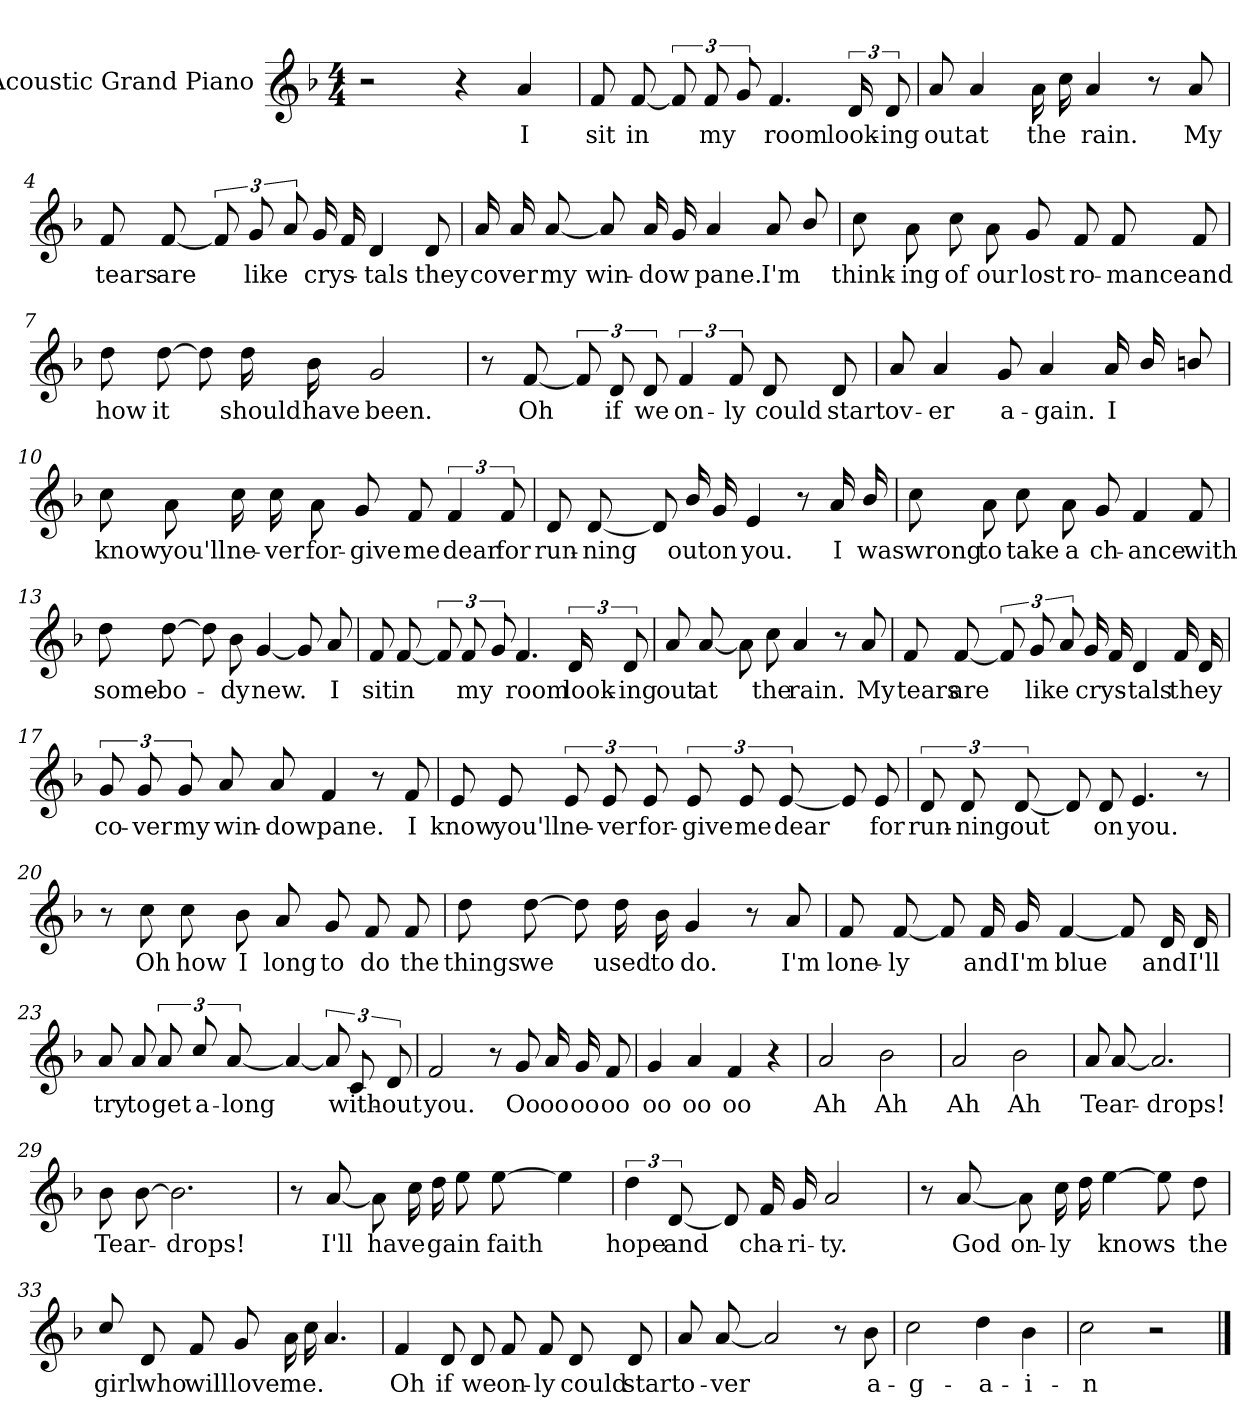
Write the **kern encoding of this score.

**kern	**text
*part1	*part1
*staff1	*staff1
*I"Acoustic Grand Piano	*
*I'Pno	*
*clefG2	*
*k[b-]	*
*M4/4	*
=1	=1
2r	.
4r	.
4a/	I
=2	=2
8f/L	sit
[<8f/	in
12f/L]	.
12f/	my
12g/	.
4.f/	room
24d/LL	look-
12d/	ing
=3	=3
8a/	out
4a/	at
16a\LL	the
16cc\J	.
4a/	rain.
8r	.
8a/	My
!!LO:LB:g=z
=4	=4
8f/L	tears
[<8f/	are
12f/L]	.
12g/	like
12a/	.
16g/LL	crys-
16f/J	.
4d/	tals
8d/	they
=5	=5
16a/LL	cover
16a/J	.
[<8a/	my
8a/L]	win-
16a/L	dow
16g/J	.
4a/	pane.
8a/L	I'm
8b-/	.
!!LO:LB:g=z
=6	=6
8cc\L	think-
8a\	ing
8cc\L	of
8a\	our
8g/L	lost
8f/	ro-
8f/L	mance
8f/	and
=7	=7
8dd\L	how
[>8dd\	it
8dd\L]	.
16dd\L	should
16b-\J	have
2g/	been.
!!LO:LB:g=z
=8	=8
8r	.
[<8f/	Oh
12f/L]	.
12d/	if
12d/	we
6f/	on-
12f/	ly
8d/L	could
8d/	start
=9	=9
8a/	ov-
4a/	er
8g/	a-
4a/	gain.
16a/LL	I
16b-/J	.
8bn/	.
!!LO:LB:g=z
=10	=10
8cc\L	know
8a\	you'll
16cc\LL	ne-
16cc\J	ver
8a\	for-
8g/L	give
8f/	me
6f/	dear
12f/	for
=11	=11
8d/L	run-
[<8d/	ning
8d/L]	.
16b-/L	out
16g/J	on
4e/	you.
8r	.
16a/LL	I
16b-/J	was
!!LO:LB:g=z
=12	=12
8cc\L	wrong
8a\	to
8cc\L	take
8a\	a
8g/	ch-
4f/	ance
8f/	with
=13	=13
8dd\L	some-
[>8dd\	bo-
8dd\L]	.
8b-\	dy
[<4g/	new.
8g/L]	.
8a/	I
!!LO:LB:g=z
=14	=14
8f/L	sit
[<8f/	in
12f/L]	.
12f/	my
12g/	.
4.f/	room
24d/LL	look-
12d/	ing
=15	=15
8a/L	out
[<8a/	at
8a\L]	.
8cc\	the
4a/	rain.
8r	.
8a/	My
!!LO:LB:g=z
=16	=16
8f/L	tears
[<8f/	are
12f/L]	.
12g/	like
12a/	.
16g/LL	crys-
16f/J	.
4d/	tals
16f/LL	they
16d/J	.
=17	=17
12g/L	co-
12g/	ver
12g/	my
8a/L	win-
8a/	dow
4f/	pane.
8r	.
8f/	I
!!LO:PB:g=z
=18	=18
8e/L	know
8e/	you'll
12e/L	ne-
12e/	ver
12e/	for-
12e/L	give
12e/	me
[<12e/	dear
8e/L]	.
8e/	for
=19	=19
12d/L	run-
12d/	ning
[<12d/	out
8d/L]	.
8d/	on
4.e/	you.
8r	.
!!LO:LB:g=z
=20	=20
8r	.
8cc\	Oh
8cc\L	how
8b-\	I
8a/L	long
8g/	to
8f/L	do
8f/	the
=21	=21
8dd\L	things
[>8dd\	we
8dd\L]	.
16dd\L	used
16b-\J	to
4g/	do.
8r	.
8a/	I'm
!!LO:LB:g=z
=22	=22
8f/L	lone-
[<8f/	ly
8f/L]	.
16f/L	and
16g/J	I'm
[<4f/	blue
8f/L]	.
16d/L	and
16d/J	I'll
=23	=23
8a/L	try
8a/	to
12a/L	get
12cc/	a-
[<12a/	long
4a/_<	.
12a/L]	.
12c/	with-
12d/	out
!!LO:LB:g=z
=24	=24
2f/	you.
8r	.
8g/	Oo
16a/LL	oo
16g/J	oo
8f/	oo
=25	=25
4g/	oo
4a/	oo
4f/	oo
4r	.
=26	=26
2a/	Ah
2b-\	Ah
=27	=27
2a/	Ah
2b-\	Ah
!!LO:LB:g=z
=28	=28
8a/L	Tear-
[<8a/	.
2.a/]	drops!
=29	=29
8b-\L	Tear-
[>8b-\	.
2.b-\]	drops!
=30	=30
8r	.
[<8a/	I'll
8a\L]	have
16cc\L	.
16dd\J	gain
8ee\L	.
[>8ee\	faith
4ee\]	.
!!LO:LB:g=z
=31	=31
6dd\	hope
[<12d/	and
8d/L]	.
16f/L	cha-
16g/J	ri-
2a/	ty.
=32	=32
8r	.
[<8a/	God
8a\L]	on-
16cc\L	ly
16dd\J	.
[>4ee\	knows
8ee\L]	.
8dd\	the
=33	=33
8cc/L	girl
8d/	who
8f/L	will
8g/	love
16a\LL	me.
16cc\J	.
4.a/	.
!!LO:LB:g=z
=34	=34
4f/	Oh
8d/L	if
8d/	we
8f/L	on-
8f/	ly
8d/L	could
8d/	start
=35	=35
8a/L	o-
[<8a/	ver
2a/]	.
8r	.
8b-\	a-
=36	=36
2cc\	g-
4dd\	a-
4b-\	i-
=37	=37
2cc\	n
2r	.
==	==
*-	*-
